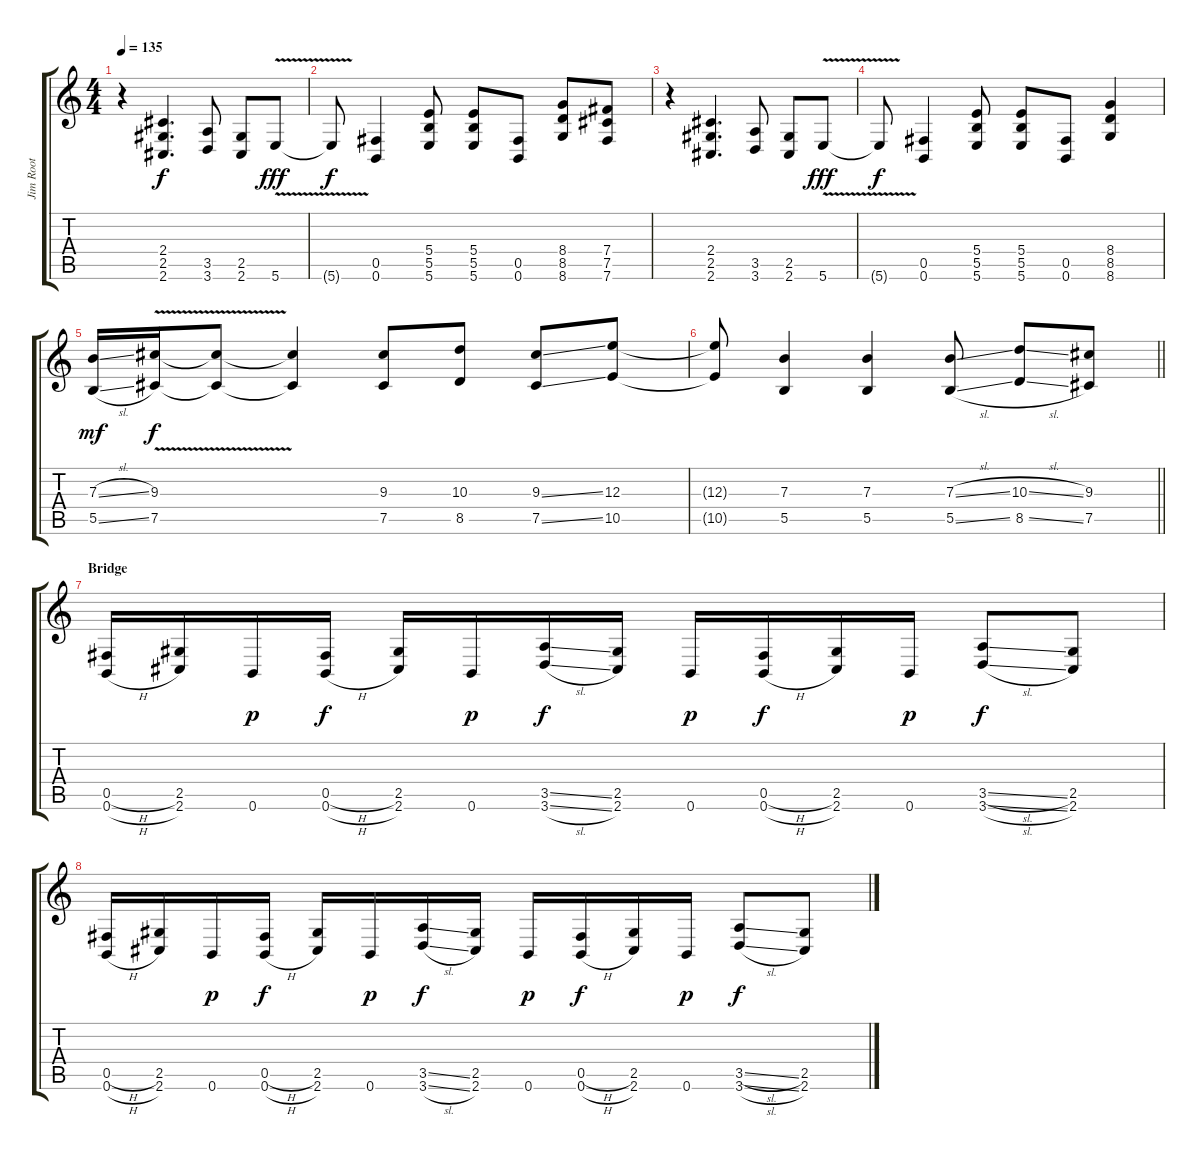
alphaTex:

\track ("Jim Root" "Jim Root") {instrument distortionguitar}
\staff {score tabs}
\tuning (Db4 Ab3 E3 B2 Gb2 B1) {hide}
\ts (4 4)
\tempo 135
\clef g2
\ks c
r.4{dy f} (2.4 2.5 2.6).4{d} (3.5 3.6).8 (2.5 2.6).8 5.6{v}.8{dy fff} |
5.6{t}.8{dy f} (0.5 0.6).4 (5.4 5.5 5.6).8 (5.4 5.5 5.6).8 (0.5 0.6).8 (8.4 8.5 8.6).8 (7.4 7.5 7.6).8 |
r.4 (2.4 2.5 2.6).4{d} (3.5 3.6).8 (2.5 2.6).8 5.6{v}.8{dy fff} |
5.6{t}.8{dy f} (0.5 0.6).4 (5.4 5.5 5.6).8 (5.4 5.5 5.6).8 (0.5 0.6).8 (8.4 8.5 8.6).4 |
(7.3{sl} 5.5{sl}).16{dy mf} (9.3{v} 7.5{v}).16{dy f} (9.3{t} 7.5{t}).8 (9.3{t} 7.5{t}).4 (9.3 7.5).8 (10.3 8.5).8 (9.3{ss} 7.5{ss}).8 (12.3 10.5).8 |
\barLineRight lightlight
(12.3{t} 10.5{t}).8 (7.3 5.5).4 (7.3 5.5).4 (7.3{sl} 5.5{sl}).8 (10.3{sl} 8.5{sl}).8 (9.3 7.5).8 |
\section ("" "Bridge")
(0.5{h} 0.6{h}).16 (2.5 2.6).16 0.6.16{dy p} (0.5{h} 0.6{h}).16{dy f} (2.5 2.6).16 0.6.16{dy p} (3.5{ss} 3.6{sl}).16{dy f} (2.5 2.6).16 0.6.16{dy p} (0.5{h} 0.6{h}).16{dy f} (2.5 2.6).16 0.6.16{dy p} (3.5{sl} 3.6{sl}).8{dy f} (2.5 2.6).8 |
(0.5{h} 0.6{h}).16 (2.5 2.6).16 0.6.16{dy p} (0.5{h} 0.6{h}).16{dy f} (2.5 2.6).16 0.6.16{dy p} (3.5{ss} 3.6{sl}).16{dy f} (2.5 2.6).16 0.6.16{dy p} (0.5{h} 0.6{h}).16{dy f} (2.5 2.6).16 0.6.16{dy p} (3.5{sl} 3.6{sl}).8{dy f} (2.5 2.6).8
